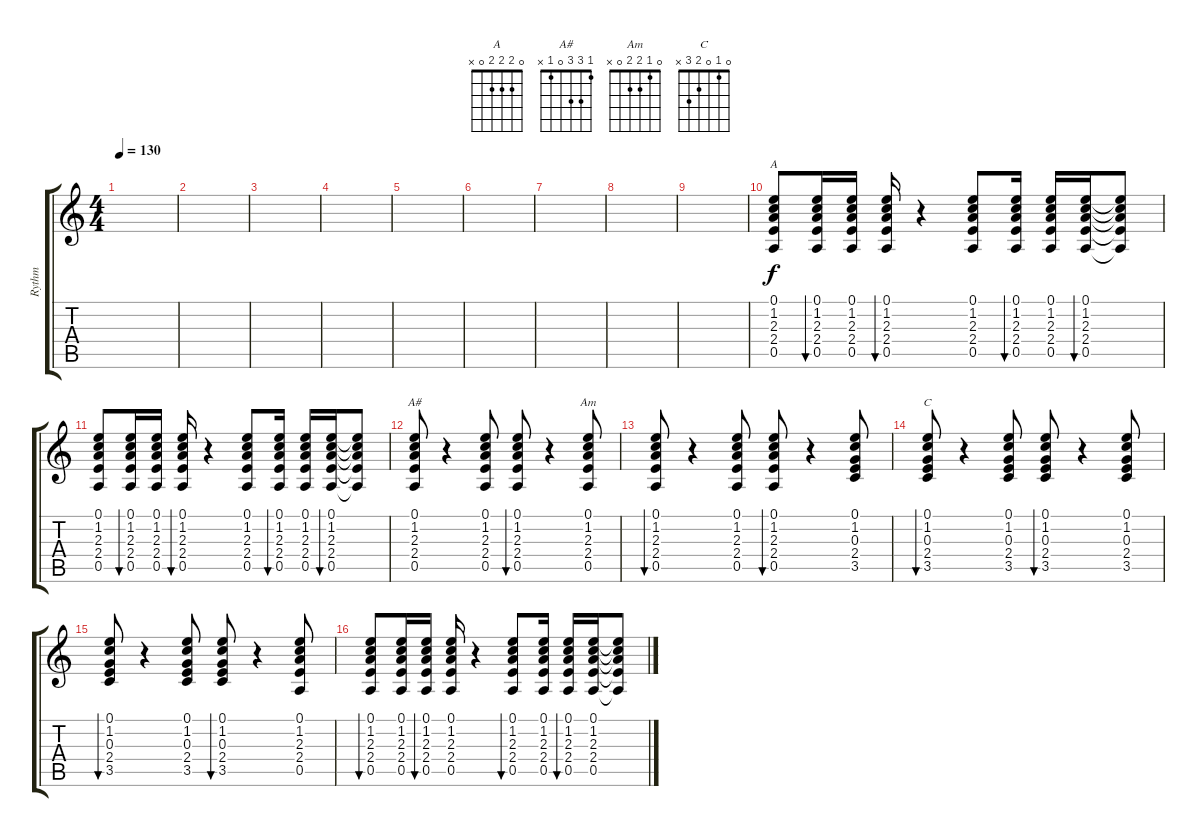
\track ("Rythm" "Rythm") {instrument acousticguitarnylon}
\staff {score tabs}
\tuning (E4 B3 G3 D3 A2 E2) {hide}
\chord ("A" 0 2 2 2 0 x)
\chord ("A#" 1 3 3 0 1 x)
\chord ("Am" 0 1 2 2 0 x)
\chord ("C" 0 1 0 2 3 x)
\ts (4 4)
\tempo 130
\clef g2
\ks c
|
|
|
|
|
|
|
|
|
(0.1 1.2 2.3 2.4 0.5).8{ch "A"} (0.1 1.2 2.3 2.4 0.5).16{bu 30} (0.1 1.2 2.3 2.4 0.5).16 (0.1 1.2 2.3 2.4 0.5).16{bu 30} r.4 (0.1 1.2 2.3 2.4 0.5).8 (0.1 1.2 2.3 2.4 0.5).16{bu 30} (0.1 1.2 2.3 2.4 0.5).16 (0.1 1.2 2.3 2.4 0.5).16{bu 30} (0.1{t} 1.2{t} 2.3{t} 2.4{t} 0.5{t}).8 |
(0.1 1.2 2.3 2.4 0.5).8 (0.1 1.2 2.3 2.4 0.5).16{bu 30} (0.1 1.2 2.3 2.4 0.5).16 (0.1 1.2 2.3 2.4 0.5).16{bu 30} r.4 (0.1 1.2 2.3 2.4 0.5).8 (0.1 1.2 2.3 2.4 0.5).16{bu 30} (0.1 1.2 2.3 2.4 0.5).16 (0.1 1.2 2.3 2.4 0.5).16{bu 30} (0.1{t} 1.2{t} 2.3{t} 2.4{t} 0.5{t}).8 |
(0.1 1.2 2.3 2.4 0.5).8{ch "A#"} r.4 (0.1 1.2 2.3 2.4 0.5).8 (0.1 1.2 2.3 2.4 0.5).8{bu 30} r.4 (0.1 1.2 2.3 2.4 0.5).8{ch "Am"} |
(0.1 1.2 2.3 2.4 0.5).8{bu 30} r.4 (0.1 1.2 2.3 2.4 0.5).8 (0.1 1.2 2.3 2.4 0.5).8{bu 30} r.4 (0.1 1.2 0.3 2.4 3.5).8 |
(0.1 1.2 0.3 2.4 3.5).8{bu 30 ch "C"} r.4 (0.1 1.2 0.3 2.4 3.5).8 (0.1 1.2 0.3 2.4 3.5).8{bu 30} r.4 (0.1 1.2 0.3 2.4 3.5).8 |
(0.1 1.2 0.3 2.4 3.5).8{bu 30} r.4 (0.1 1.2 0.3 2.4 3.5).8 (0.1 1.2 0.3 2.4 3.5).8{bu 30} r.4 (0.1 1.2 2.3 2.4 0.5).8 |
(0.1 1.2 2.3 2.4 0.5).8{bu 30} (0.1 1.2 2.3 2.4 0.5).16 (0.1 1.2 2.3 2.4 0.5).16{bu 30} (0.1 1.2 2.3 2.4 0.5).16 r.4 (0.1 1.2 2.3 2.4 0.5).8{bu 30} (0.1 1.2 2.3 2.4 0.5).16 (0.1 1.2 2.3 2.4 0.5).16{bu 30} (0.1 1.2 2.3 2.4 0.5).16 (0.1{t} 1.2{t} 2.3{t} 2.4{t} 0.5{t}).8
